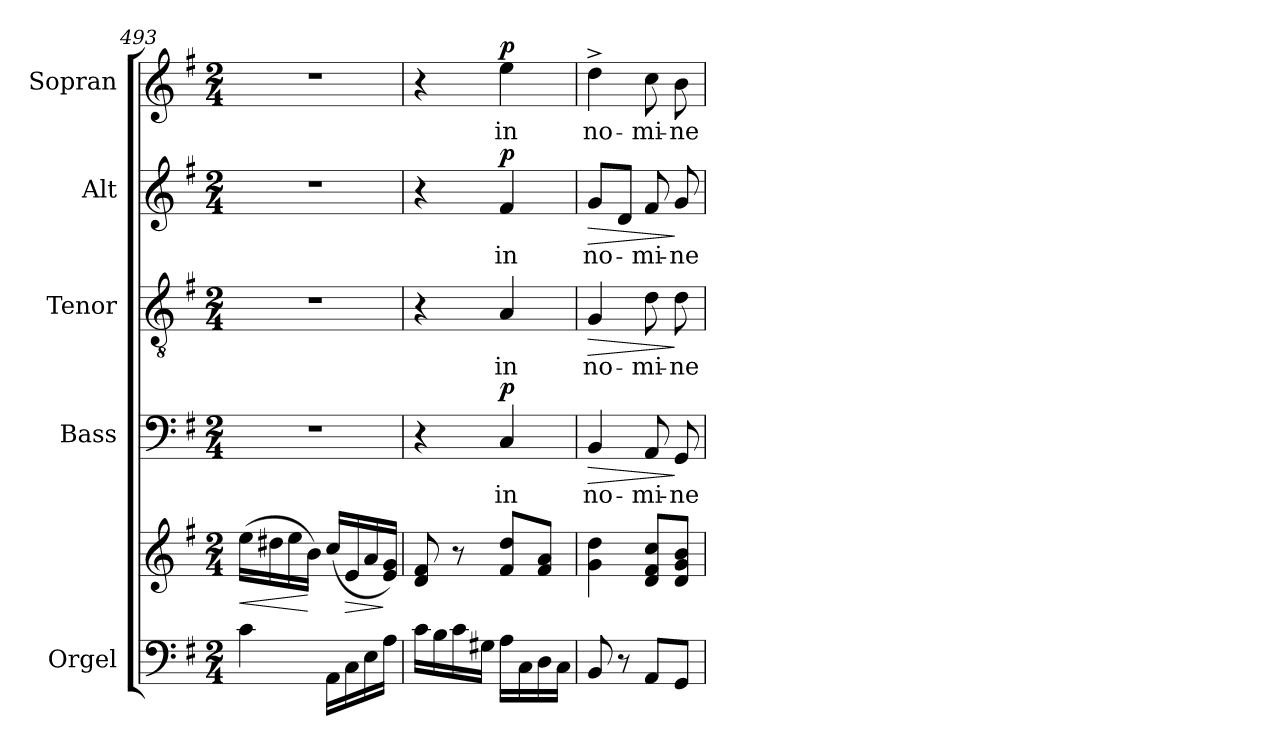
**kern	**kern	**dynam	**kern	**text	**dynam	**kern	**text	**dynam	**kern	**text	**dynam	**kern	**text	**dynam
*part5	*part5	*part5	*part4	*part4	*part4	*part3	*part3	*part3	*part2	*part2	*part2	*part1	*part1	*part1
*staff6	*staff5	*staff5/6	*staff4	*staff4	*staff4	*staff3	*staff3	*staff3	*staff2	*staff2	*staff2	*staff1	*staff1	*staff1
*I"Orgel	*	*	*I"Bass	*	*	*I"Tenor	*	*	*I"Alt	*	*	*I"Sopran	*	*
*I'Org.	*	*	*I'B.	*	*	*I'T.	*	*	*I'A.	*	*	*I'S.	*	*
!!LO:LB:g=z
*clefF4	*clefG2	*	*clefF4	*	*	*clefGv2	*	*	*clefG2	*	*	*clefG2	*	*
*k[f#]	*k[f#]	*	*k[f#]	*	*	*k[f#]	*	*	*k[f#]	*	*	*k[f#]	*	*
*G:	*G:	*	*G:	*	*	*G:	*	*	*G:	*	*	*G:	*	*
*M2/4	*M2/4	*	*M2/4	*	*	*M2/4	*	*	*M2/4	*	*	*M2/4	*	*
=493	=493	=493	=493	=493	=493	=493	=493	=493	=493	=493	=493	=493	=493	=493
!	!	!LO:HP:b	!	!	!	!	!	!	!	!	!	!	!	!
4c\	(>16ee\LL	<	2r	.	.	2r	.	.	2r	.	.	2r	.	.
.	16dd#X\	.	.	.	.	.	.	.	.	.	.	.	.	.
.	16ee\	.	.	.	.	.	.	.	.	.	.	.	.	.
.	16b\JJ)	[	.	.	.	.	.	.	.	.	.	.	.	.
16AA\LL	(<16cc/LL	.	.	.	.	.	.	.	.	.	.	.	.	.
!	!	!LO:HP:b	!	!	!	!	!	!	!	!	!	!	!	!
16C\	16e/	>	.	.	.	.	.	.	.	.	.	.	.	.
16E\	16a/	.	.	.	.	.	.	.	.	.	.	.	.	.
16A\JJ	16e/ 16g/JJ)	]	.	.	.	.	.	.	.	.	.	.	.	.
=494	=494	=494	=494	=494	=494	=494	=494	=494	=494	=494	=494	=494	=494	=494
16c\LL	8d/ 8f#/	.	4r	.	.	4r	.	.	4r	.	.	4r	.	.
16B\	.	.	.	.	.	.	.	.	.	.	.	.	.	.
16c\	8r	.	.	.	.	.	.	.	.	.	.	.	.	.
16G#X\JJ	.	.	.	.	.	.	.	.	.	.	.	.	.	.
!	!	!	!	!LO:LY:b	!LO:DY:a	!	!LO:LY:b	!	!	!LO:LY:b	!LO:DY:a	!	!LO:LY:b	!LO:DY:a
16A\LL	8f#/ 8dd/L	.	4C/	in	p	4A/	in	.	4f#/	in	p	4ee\	in	p
16C\	.	.	.	.	.	.	.	.	.	.	.	.	.	.
16D\	8f#/ 8a/J	.	.	.	.	.	.	.	.	.	.	.	.	.
16C\JJ	.	.	.	.	.	.	.	.	.	.	.	.	.	.
=495	=495	=495	=495	=495	=495	=495	=495	=495	=495	=495	=495	=495	=495	=495
!	!	!	!	!LO:LY:b	!LO:HP:b	!	!LO:LY:b	!LO:HP:b	!	!LO:LY:b	!LO:HP:b	!	!LO:LY:b	!
8BB/	4g\ 4dd\	.	4BB/	no-	>	4G/	no-	>	8g/L	no-	>	4dd^>\	no-	.
8r	.	.	.	.	.	.	.	.	8d/J	.	.	.	.	.
!	!	!	!	!LO:LY:b	!	!	!LO:LY:b	!	!	!LO:LY:b	!	!	!LO:LY:b	!
8AA/L	8d/ 8f#/ 8cc/L	.	8AA/	-mi-	.	8d\	-mi-	.	8f#/	-mi-	.	8cc\	-mi-	.
!	!	!	!	!LO:LY:b	!	!	!LO:LY:b	!	!	!LO:LY:b	!	!	!LO:LY:b	!
8GG/J	8d/ 8g/ 8b/J	.	8GG/	-ne	]	8d\	-ne	]	8g/	-ne	]	8b\	-ne	.
=	=	=	=	=	=	=	=	=	=	=	=	=	=	=
*-	*-	*-	*-	*-	*-	*-	*-	*-	*-	*-	*-	*-	*-	*-
